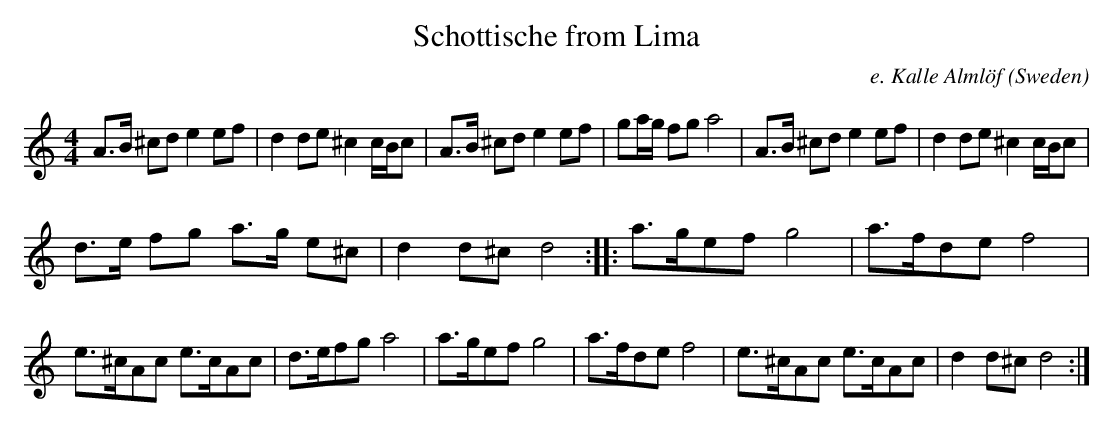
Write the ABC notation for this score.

X:1
T:Schottische from Lima
O:Sweden
M:4/4
C:e. Kalle Almlöf
K:DDor
A>B ^cd e2 ef|d2 de ^c2 c/B/c|\
A>B ^cd e2 ef|ga/g/ fg a4 | \
A>B ^cd e2 ef|d2 de ^c2 c/B/c|
d>e fg a>g e^c|d2 d^c d4::\
a>gef g4|a>fde f4|
e>^cAc e>cAc |d>efg a4|\
a>gef g4|a>fde f4|\
e>^cAc e>cAc | d2d^c d4:|
